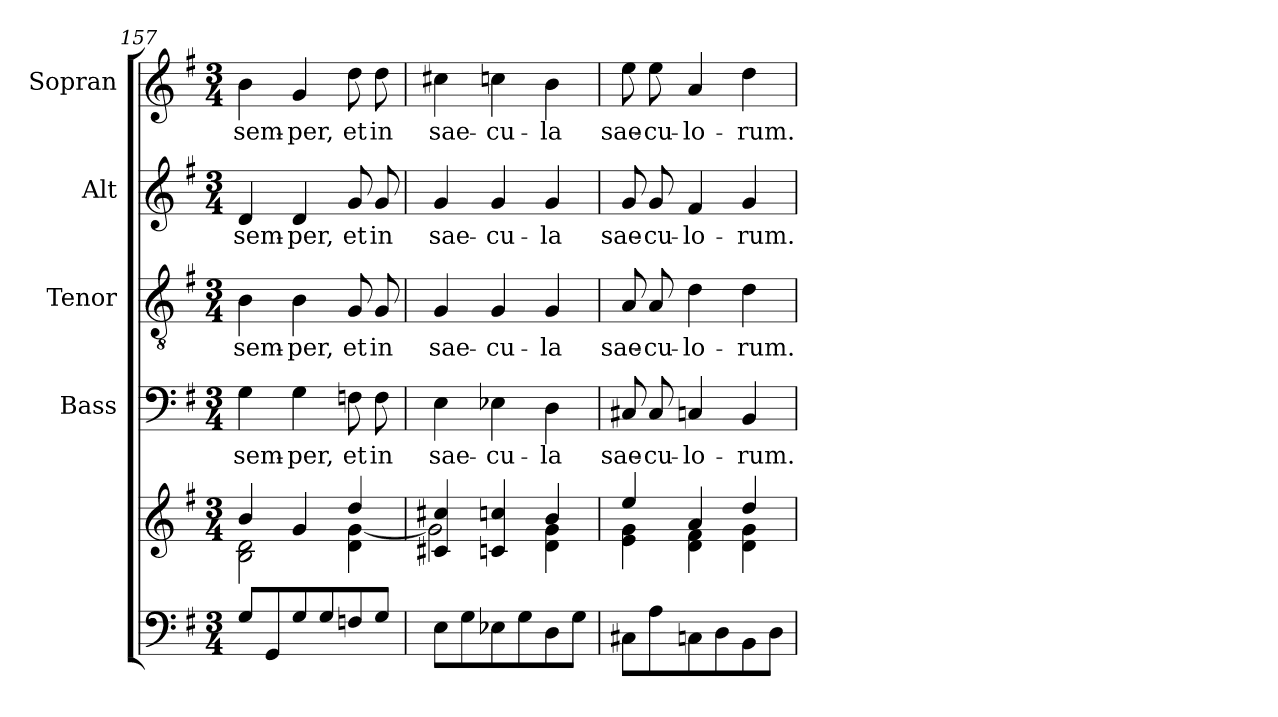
**kern	**kern	**kern	**text	**kern	**text	**kern	**text	**kern	**text
*part5	*part5	*part4	*part4	*part3	*part3	*part2	*part2	*part1	*part1
*staff6	*staff5	*staff4	*staff4	*staff3	*staff3	*staff2	*staff2	*staff1	*staff1
*	*	*I"Bass	*	*I"Tenor	*	*I"Alt	*	*I"Sopran	*
*	*	*I'B	*	*I'T	*	*I'A	*	*I'S	*
*clefF4	*clefG2	*clefF4	*	*clefGv2	*	*clefG2	*	*clefG2	*
*k[f#]	*k[f#]	*k[f#]	*	*k[f#]	*	*k[f#]	*	*k[f#]	*
*G:	*G:	*G:	*	*G:	*	*G:	*	*G:	*
*M3/4	*M3/4	*M3/4	*	*M3/4	*	*M3/4	*	*M3/4	*
=157	=157	=157	=157	=157	=157	=157	=157	=157	=157
*	*^	*	*	*	*	*	*	*	*
!	!	!	!	!LO:LY:b	!	!LO:LY:b	!	!LO:LY:b	!	!LO:LY:b
8G/L	4b/	2B\ 2d\	4G\	sem-	4B\	sem-	4d/	sem-	4b\	sem-
8GG/	.	.	.	.	.	.	.	.	.	.
!	!	!	!	!LO:LY:b	!	!LO:LY:b	!	!LO:LY:b	!	!LO:LY:b
8G/	4g/	.	4G\	-per,	4B\	-per,	4d/	-per,	4g/	-per,
8G/	.	.	.	.	.	.	.	.	.	.
!	!	!	!	!LO:LY:b	!	!LO:LY:b	!	!LO:LY:b	!	!LO:LY:b
8Fn/	4dd/	4d\ [<4g\	8Fn\	et	8G/	et	8g/	et	8dd\	et
!	!	!	!	!LO:LY:b	!	!LO:LY:b	!	!LO:LY:b	!	!LO:LY:b
8G/J	.	.	8F\	in	8G/	in	8g/	in	8dd\	in
=158	=158	=158	=158	=158	=158	=158	=158	=158	=158	=158
!	!	!	!	!LO:LY:b	!	!LO:LY:b	!	!LO:LY:b	!	!LO:LY:b
8E\L	4c#X/ 4cc#X/	2g\]	4E\	sae-	4G/	sae-	4g/	sae-	4cc#X\	sae-
8G\	.	.	.	.	.	.	.	.	.	.
!	!	!	!	!LO:LY:b	!	!LO:LY:b	!	!LO:LY:b	!	!LO:LY:b
8E-X\	4cn/ 4ccn/	.	4E-X\	-cu-	4G/	-cu-	4g/	-cu-	4ccn\	-cu-
8G\	.	.	.	.	.	.	.	.	.	.
!	!	!	!	!LO:LY:b	!	!LO:LY:b	!	!LO:LY:b	!	!LO:LY:b
8D\	4b/	4d\ 4g\	4D\	-la	4G/	-la	4g/	-la	4b\	-la
8G\J	.	.	.	.	.	.	.	.	.	.
!!LO:LB:g=z
=159	=159	=159	=159	=159	=159	=159	=159	=159	=159	=159
!	!	!	!	!LO:LY:b	!	!LO:LY:b	!	!LO:LY:b	!	!LO:LY:b
8C#X\L	4ee/	4e\ 4g\	8C#X/	sae-	8A/	sae-	8g/	sae-	8ee\	sae-
!	!	!	!	!LO:LY:b	!	!LO:LY:b	!	!LO:LY:b	!	!LO:LY:b
8A\	.	.	8C#/	-cu-	8A/	-cu-	8g/	-cu-	8ee\	-cu-
!	!	!	!	!LO:LY:b	!	!LO:LY:b	!	!LO:LY:b	!	!LO:LY:b
8Cn\	4a/	4d\ 4f#\	4Cn/	-lo-	4d\	-lo-	4f#/	-lo-	4a/	-lo-
8D\	.	.	.	.	.	.	.	.	.	.
!	!	!	!	!LO:LY:b	!	!LO:LY:b	!	!LO:LY:b	!	!LO:LY:b
8BB\	4dd/	4d\ 4g\	4BB/	-rum.	4d\	-rum.	4g/	-rum.	4dd\	-rum.
8D\J	.	.	.	.	.	.	.	.	.	.
*	*v	*v	*	*	*	*	*	*	*	*
=	=	=	=	=	=	=	=	=	=
*-	*-	*-	*-	*-	*-	*-	*-	*-	*-
